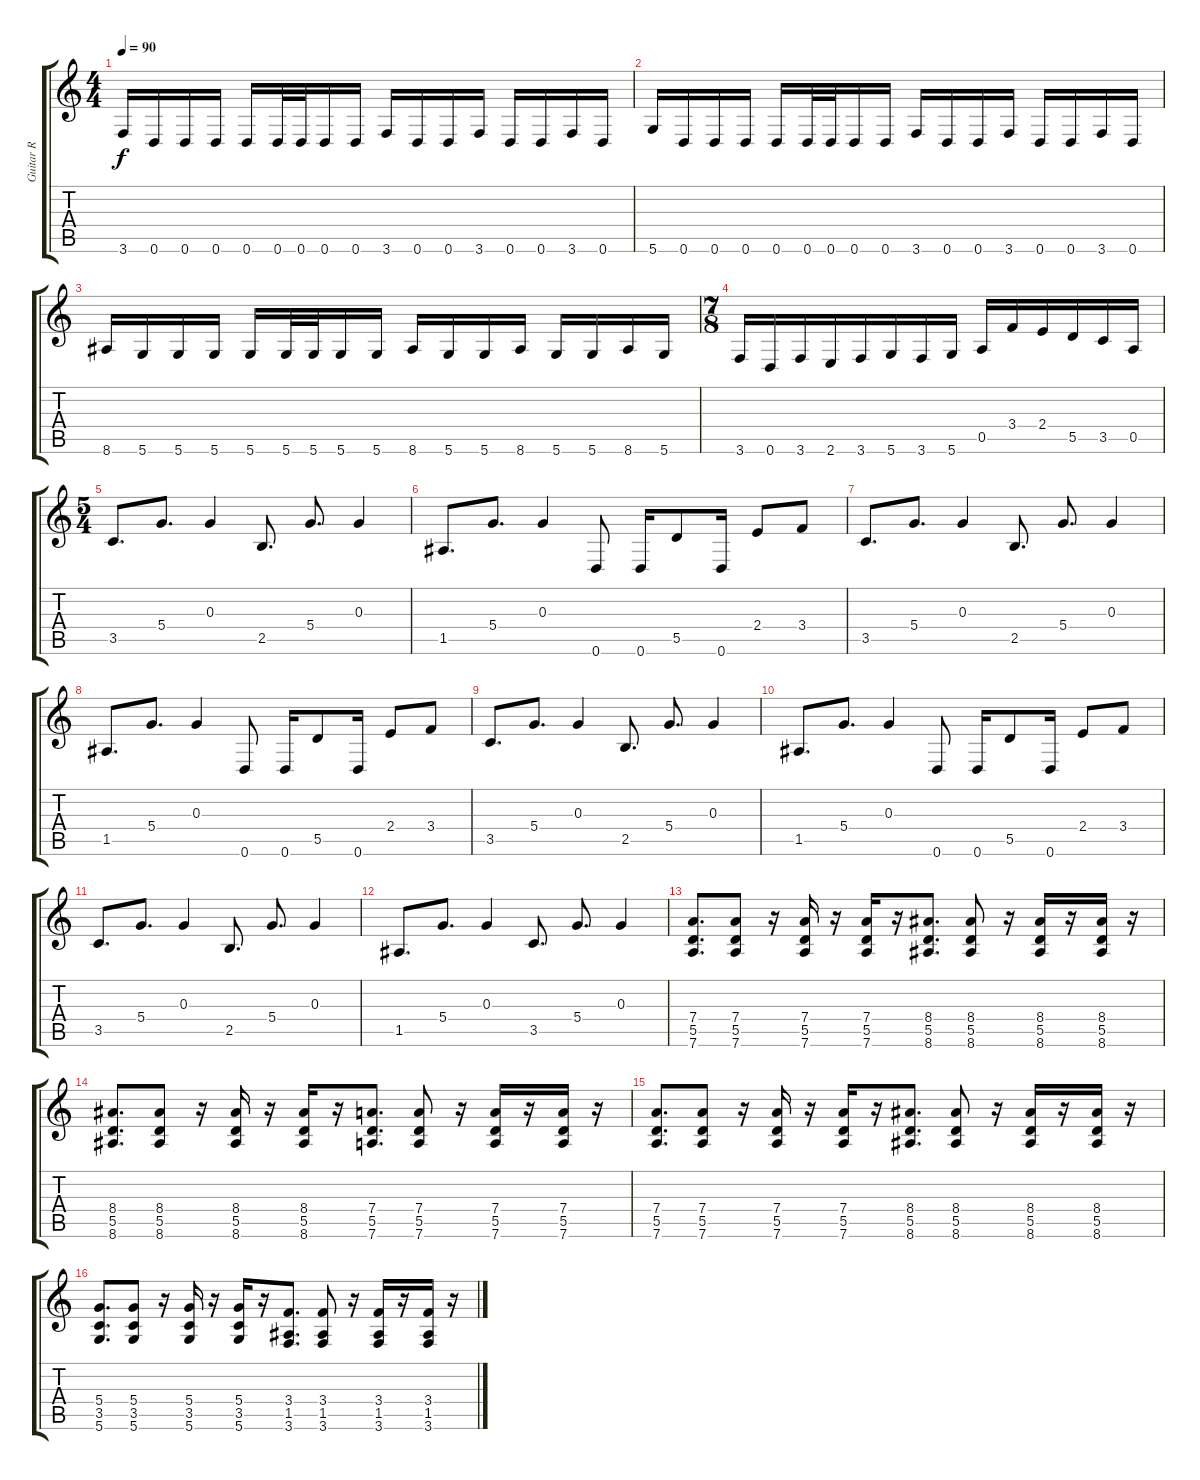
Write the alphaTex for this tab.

\track ("Guitar R" "Guitar R") {instrument distortionguitar}
\staff {score tabs}
\tuning (E4 B3 G3 D3 A2 D2) {hide}
\ts (4 4)
\tempo 90
\clef g2
\ks c
3.6.16{dy f} 0.6.16 0.6.16 0.6.16 0.6.16 0.6.32 0.6.32 0.6.16 0.6.16 3.6.16 0.6.16 0.6.16 3.6.16 0.6.16 0.6.16 3.6.16 0.6.16 |
5.6.16 0.6.16 0.6.16 0.6.16 0.6.16 0.6.32 0.6.32 0.6.16 0.6.16 3.6.16 0.6.16 0.6.16 3.6.16 0.6.16 0.6.16 3.6.16 0.6.16 |
8.6.16 5.6.16 5.6.16 5.6.16 5.6.16 5.6.32 5.6.32 5.6.16 5.6.16 8.6.16 5.6.16 5.6.16 8.6.16 5.6.16 5.6.16 8.6.16 5.6.16 |
\ts (7 8)
3.6.16 0.6.16 3.6.16 2.6.16 3.6.16 5.6.16 3.6.16 5.6.16 0.5.16 3.4.16 2.4.16 5.5.16 3.5.16 0.5.16 |
\ts (5 4)
3.5.8{d} 5.4.8{d} 0.3.4 2.5.8{d} 5.4.8{d} 0.3.4 |
1.5.8{d} 5.4.8{d} 0.3.4 0.6.8 0.6.16 5.5.8 0.6.16 2.4.8 3.4.8 |
3.5.8{d} 5.4.8{d} 0.3.4 2.5.8{d} 5.4.8{d} 0.3.4 |
1.5.8{d} 5.4.8{d} 0.3.4 0.6.8 0.6.16 5.5.8 0.6.16 2.4.8 3.4.8 |
3.5.8{d} 5.4.8{d} 0.3.4 2.5.8{d} 5.4.8{d} 0.3.4 |
1.5.8{d} 5.4.8{d} 0.3.4 0.6.8 0.6.16 5.5.8 0.6.16 2.4.8 3.4.8 |
3.5.8{d} 5.4.8{d} 0.3.4 2.5.8{d} 5.4.8{d} 0.3.4 |
1.5.8{d} 5.4.8{d} 0.3.4 3.5.8{d} 5.4.8{d} 0.3.4 |
(7.4 5.5 7.6).8{d} (7.4 5.5 7.6).8 r.16 (7.4 5.5 7.6).16 r.16 (7.4 5.5 7.6).16 r.16 (8.4 5.5 8.6).8{d} (8.4 5.5 8.6).8 r.16 (8.4 5.5 8.6).16 r.16 (8.4 5.5 8.6).16 r.16 |
(8.4 5.5 8.6).8{d} (8.4 5.5 8.6).8 r.16 (8.4 5.5 8.6).16 r.16 (8.4 5.5 8.6).16 r.16 (7.4 5.5 7.6).8{d} (7.4 5.5 7.6).8 r.16 (7.4 5.5 7.6).16 r.16 (7.4 5.5 7.6).16 r.16 |
(7.4 5.5 7.6).8{d} (7.4 5.5 7.6).8 r.16 (7.4 5.5 7.6).16 r.16 (7.4 5.5 7.6).16 r.16 (8.4 5.5 8.6).8{d} (8.4 5.5 8.6).8 r.16 (8.4 5.5 8.6).16 r.16 (8.4 5.5 8.6).16 r.16 |
(5.4 3.5 5.6).8{d} (5.4 3.5 5.6).8 r.16 (5.4 3.5 5.6).16 r.16 (5.4 3.5 5.6).16 r.16 (3.4 1.5 3.6).8{d} (3.4 1.5 3.6).8 r.16 (3.4 1.5 3.6).16 r.16 (3.4 1.5 3.6).16 r.16
